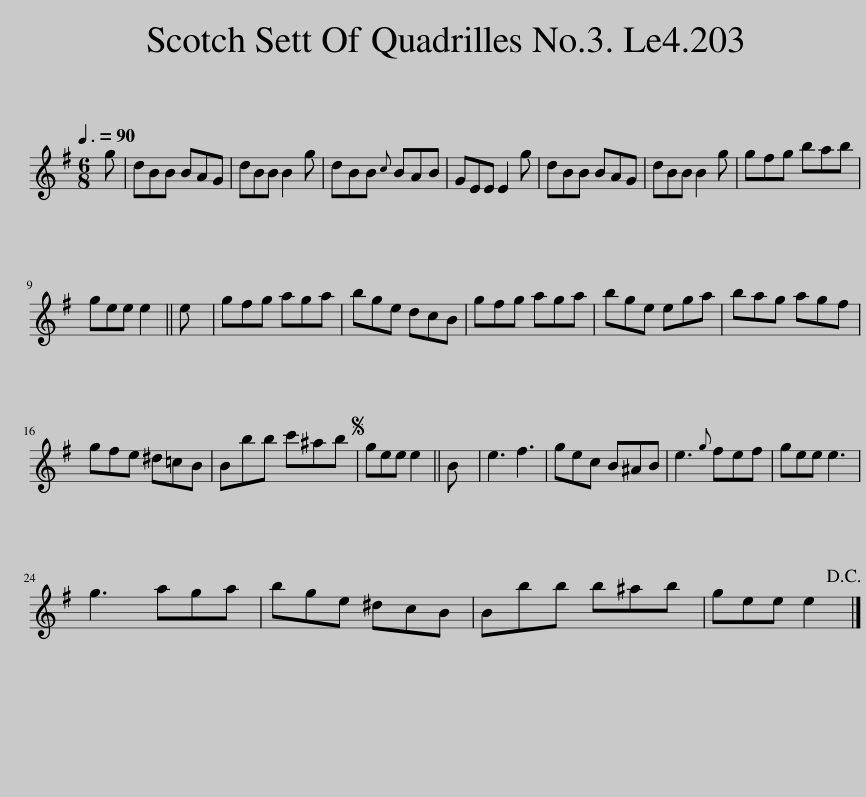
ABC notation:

X:1
L:1/8
Q:3/8=90
M:6/8
I:linebreak $
K:G
V:1 treble
V:1
 g | dBB BAG | dBB B2 g | dBB{c} BAB | GEE E2 g | %5
 dBB BAG | dBB B2 g | gfg bab |$ gee e2 || e | %10
 gfg aga | bge dcB | gfg aga | bge ega | bag agf |$ %15
 gfe ^d=cB | Bbb c'^ab |S gee e2 || B | e3 f3 | %20
 gec B^AB | e3{g} fef | gee e3 |$ g3 aga | bge ^dcB | %25
 Bbb b^ab | gee e2!D.C.! |] %27
